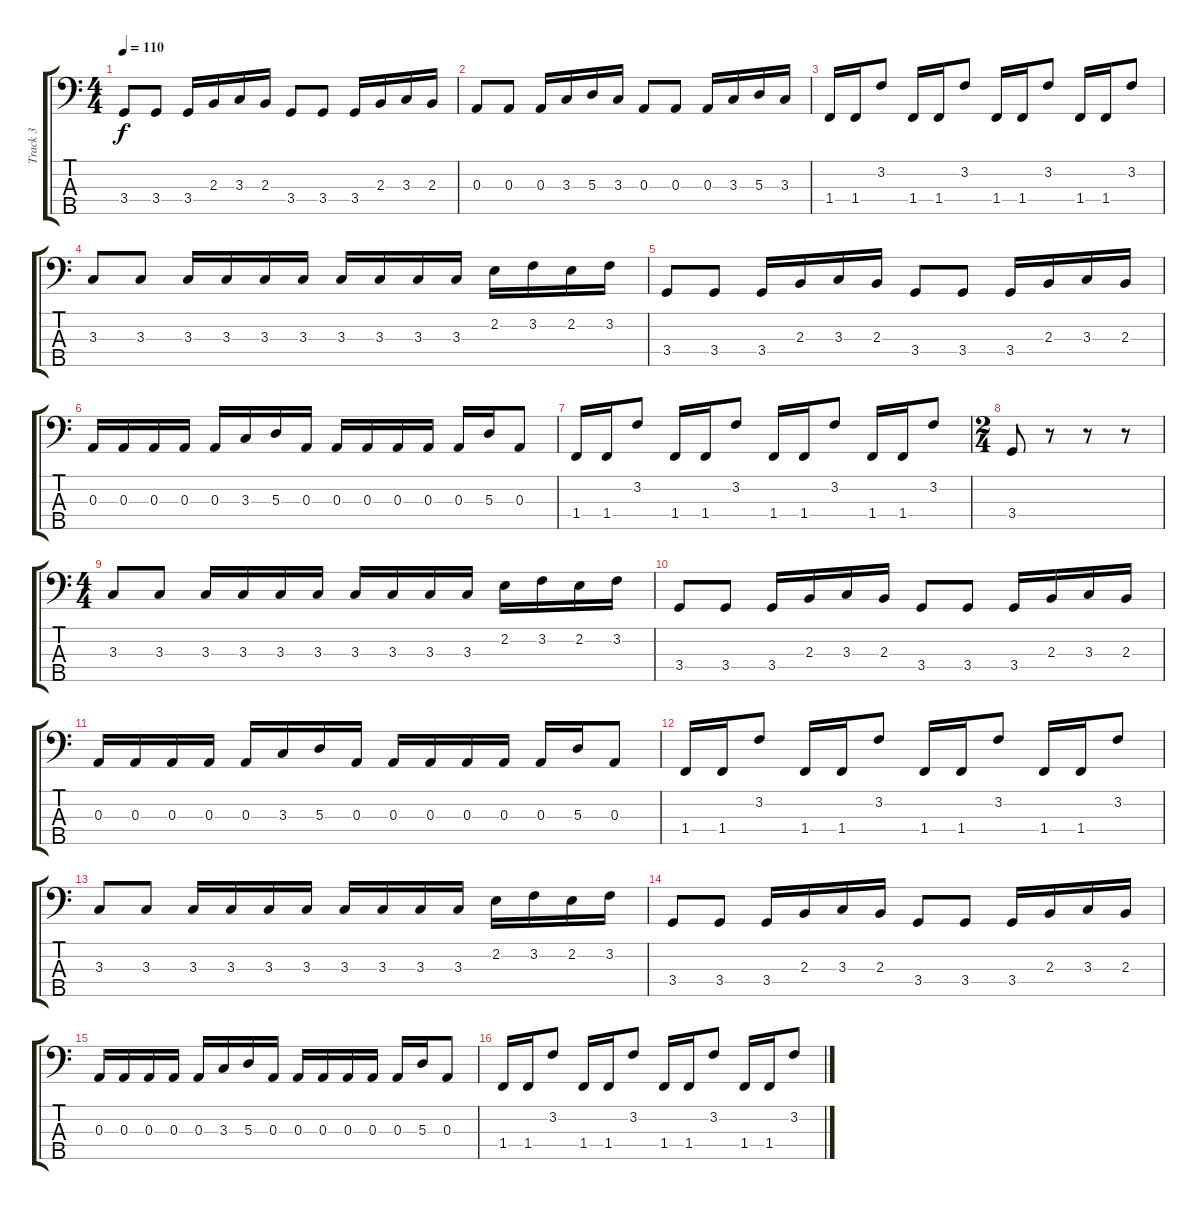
\track ("Track 3" "Track 3") {instrument electricbassfinger}
\staff {score tabs}
\tuning (G2 D2 A1 E1 B0) {hide}
\ts (4 4)
\tempo 110
\clef f4
\ks c
3.4.8{dy f} 3.4.8 3.4.16 2.3.16 3.3.16 2.3.16 3.4.8 3.4.8 3.4.16 2.3.16 3.3.16 2.3.16 |
0.3.8 0.3.8 0.3.16 3.3.16 5.3.16 3.3.16 0.3.8 0.3.8 0.3.16 3.3.16 5.3.16 3.3.16 |
1.4.16 1.4.16 3.2.8 1.4.16 1.4.16 3.2.8 1.4.16 1.4.16 3.2.8 1.4.16 1.4.16 3.2.8 |
3.3.8 3.3.8 3.3.16 3.3.16 3.3.16 3.3.16 3.3.16 3.3.16 3.3.16 3.3.16 2.2.16 3.2.16 2.2.16 3.2.16 |
3.4.8 3.4.8 3.4.16 2.3.16 3.3.16 2.3.16 3.4.8 3.4.8 3.4.16 2.3.16 3.3.16 2.3.16 |
0.3.16 0.3.16 0.3.16 0.3.16 0.3.16 3.3.16 5.3.16 0.3.16 0.3.16 0.3.16 0.3.16 0.3.16 0.3.16 5.3.16 0.3.8 |
1.4.16 1.4.16 3.2.8 1.4.16 1.4.16 3.2.8 1.4.16 1.4.16 3.2.8 1.4.16 1.4.16 3.2.8 |
\ts (2 4)
3.4.8 r.8 r.8 r.8 |
\ts (4 4)
3.3.8 3.3.8 3.3.16 3.3.16 3.3.16 3.3.16 3.3.16 3.3.16 3.3.16 3.3.16 2.2.16 3.2.16 2.2.16 3.2.16 |
3.4.8 3.4.8 3.4.16 2.3.16 3.3.16 2.3.16 3.4.8 3.4.8 3.4.16 2.3.16 3.3.16 2.3.16 |
0.3.16 0.3.16 0.3.16 0.3.16 0.3.16 3.3.16 5.3.16 0.3.16 0.3.16 0.3.16 0.3.16 0.3.16 0.3.16 5.3.16 0.3.8 |
1.4.16 1.4.16 3.2.8 1.4.16 1.4.16 3.2.8 1.4.16 1.4.16 3.2.8 1.4.16 1.4.16 3.2.8 |
3.3.8 3.3.8 3.3.16 3.3.16 3.3.16 3.3.16 3.3.16 3.3.16 3.3.16 3.3.16 2.2.16 3.2.16 2.2.16 3.2.16 |
3.4.8 3.4.8 3.4.16 2.3.16 3.3.16 2.3.16 3.4.8 3.4.8 3.4.16 2.3.16 3.3.16 2.3.16 |
0.3.16 0.3.16 0.3.16 0.3.16 0.3.16 3.3.16 5.3.16 0.3.16 0.3.16 0.3.16 0.3.16 0.3.16 0.3.16 5.3.16 0.3.8 |
1.4.16 1.4.16 3.2.8 1.4.16 1.4.16 3.2.8 1.4.16 1.4.16 3.2.8 1.4.16 1.4.16 3.2.8
